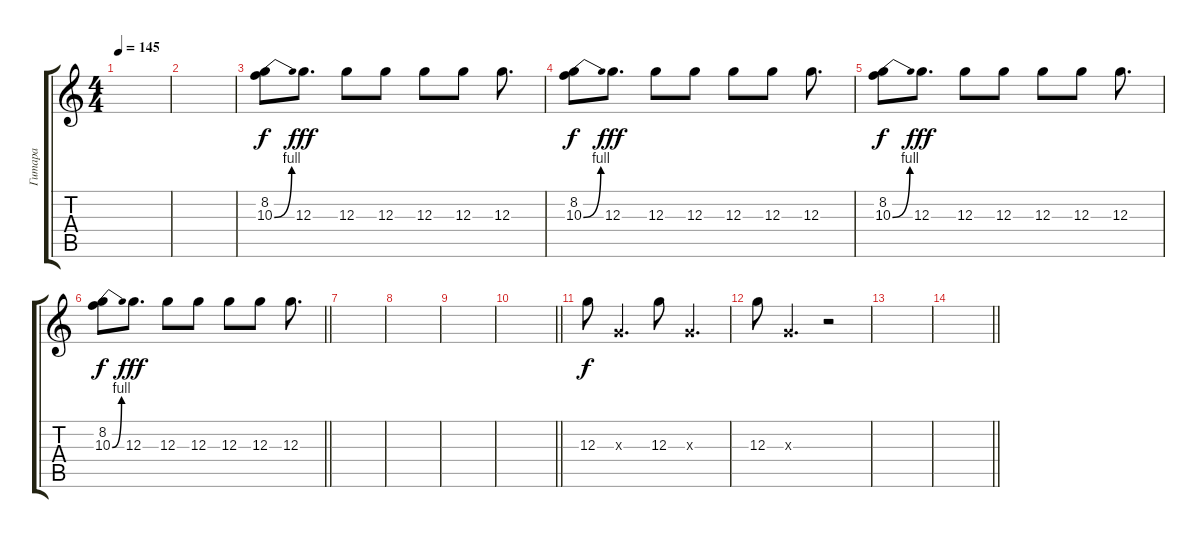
\track ("Гитара" "Гитара") {instrument overdrivenguitar}
\staff {score tabs}
\tuning (E4 B3 G3 D3 A2 E2) {hide}
\ts (4 4)
\tempo 145
\clef g2
\ks c
|
|
(8.2 10.3{be (bend 0 0 60 4)}).8{dy f} 12.3.8{d dy fff} 12.3.8 12.3.8 12.3.8 12.3.8 12.3.8{d} |
(8.2 10.3{be (bend 0 0 60 4)}).8{dy f} 12.3.8{d dy fff} 12.3.8 12.3.8 12.3.8 12.3.8 12.3.8{d} |
(8.2 10.3{be (bend 0 0 60 4)}).8{dy f} 12.3.8{d dy fff} 12.3.8 12.3.8 12.3.8 12.3.8 12.3.8{d} |
\barLineRight lightlight
(8.2 10.3{be (bend 0 0 60 4)}).8{dy f} 12.3.8{d dy fff} 12.3.8 12.3.8 12.3.8 12.3.8 12.3.8{d} |
|
|
|
\barLineRight lightlight
|
12.3.8{dy f} 0.3{x}.4{d} 12.3.8 0.3{x}.4{d} |
12.3.8 0.3{x}.4{d} r.2 |
|
\barLineRight lightlight
